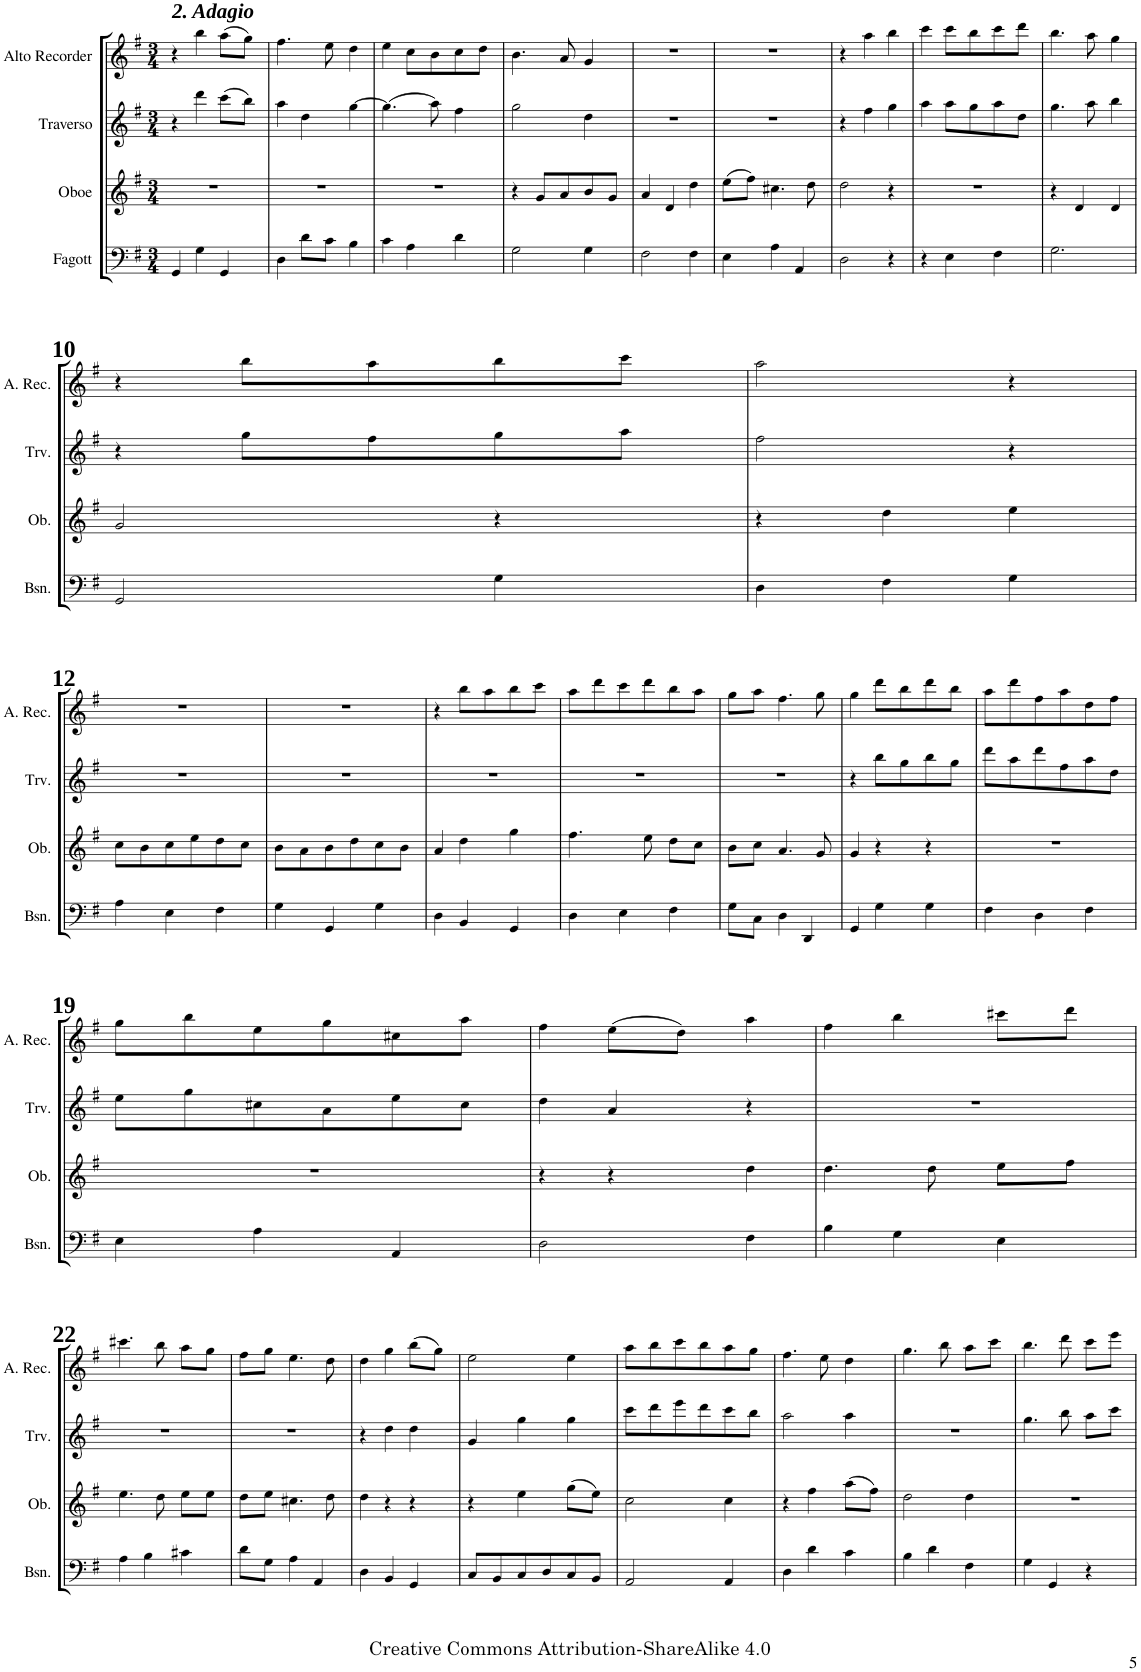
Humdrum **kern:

**kern	**kern	**kern	**kern
*part4	*part3	*part2	*part1
*staff4	*staff3	*staff2	*staff1
*I"Fagott	*I"Oboe	*I"Traverso	*I"Alto Recorder
*	*I'Ob.	*I'Trv.	*I'A. Rec.
!!LO:PB:g=z
*clefF4	*clefG2	*clefG2	*clefG2
*k[f#]	*k[f#]	*k[f#]	*k[f#]
*M3/4	*M3/4	*M3/4	*M3/4
=1	=1	=1	=1
!	!	!	!LO:TX:a:Bi:t=2. Adagio
4GG/	2.r	4r	4r
4G\	.	4ddd\	4bb\
4GG/	.	(8ccc\L	(8aa\L
.	.	8bb\J)	8gg\J)
=2	=2	=2	=2
4D\	2.r	4aa\	4.ff#\
8d\L	.	4dd\	.
8c\J	.	.	8ee\
4B\	.	[4gg\	4dd\
=3	=3	=3	=3
4c\	2.r	(4.gg\]	4ee\
4A\	.	.	8cc\L
.	.	8aa\)	8b\
4d\	.	4ff#\	8cc\
.	.	.	8dd\J
=4	=4	=4	=4
2G\	4r	2gg\	4.b\
.	8g/L	.	.
.	8a/	.	8a/
4G\	8b/	4dd\	4g/
.	8g/J	.	.
=5	=5	=5	=5
2F#\	4a/	2.r	2.r
.	4d/	.	.
4F#\	4dd\	.	.
=6	=6	=6	=6
4E\	(8ee\L	2.r	2.r
.	8ff#\J)	.	.
4A\	4.cc#X\	.	.
4AA/	.	.	.
.	8dd\	.	.
=7	=7	=7	=7
2D\	2dd\	4r	4r
.	.	4ff#\	4aa\
4r	4r	4gg\	4bb\
=8	=8	=8	=8
4r	2.r	4aa\	4ccc\
4E\	.	8aa\L	8ccc\L
.	.	8gg\	8bb\
4F#\	.	8aa\	8ccc\
.	.	8dd\J	8ddd\J
=9	=9	=9	=9
2.G\	4r	4.gg\	4.bb\
.	4d/	.	.
.	.	8aa\	8aa\
.	4d/	4bb\	4gg\
!!LO:LB:g=z
=10	=10	=10	=10
2GG/	2g/	4r	4r
.	.	8gg\L	8bb\L
.	.	8ff#\	8aa\
4G\	4r	8gg\	8bb\
.	.	8aa\J	8ccc\J
=11	=11	=11	=11
4D\	4r	2ff#\	2aa\
4F#\	4dd\	.	.
4G\	4ee\	4r	4r
!!LO:LB:g=z
=12	=12	=12	=12
4A\	8cc\L	2.r	2.r
.	8b\	.	.
4E\	8cc\	.	.
.	8ee\	.	.
4F#\	8dd\	.	.
.	8cc\J	.	.
=13	=13	=13	=13
4G\	8b\L	2.r	2.r
.	8a\	.	.
4GG/	8b\	.	.
.	8dd\	.	.
4G\	8cc\	.	.
.	8b\J	.	.
=14	=14	=14	=14
4D\	4a/	2.r	4r
4BB/	4dd\	.	8bb\L
.	.	.	8aa\
4GG/	4gg\	.	8bb\
.	.	.	8ccc\J
=15	=15	=15	=15
4D\	4.ff#\	2.r	8aa\L
.	.	.	8ddd\
4E\	.	.	8ccc\
.	8ee\	.	8ddd\
4F#\	8dd\L	.	8bb\
.	8cc\J	.	8aa\J
=16	=16	=16	=16
8G\L	8b\L	2.r	8gg\L
8C\J	8cc\J	.	8aa\J
4D\	4.a/	.	4.ff#\
4DD/	.	.	.
.	8g/	.	8gg\
=17	=17	=17	=17
4GG/	4g/	4r	4gg\
4G\	4r	8bb\L	8ddd\L
.	.	8gg\	8bb\
4G\	4r	8bb\	8ddd\
.	.	8gg\J	8bb\J
=18	=18	=18	=18
4F#\	2.r	8ddd\L	8aa\L
.	.	8aa\	8ddd\
4D\	.	8ddd\	8ff#\
.	.	8ff#\	8aa\
4F#\	.	8aa\	8dd\
.	.	8dd\J	8ff#\J
!!LO:LB:g=z
=19	=19	=19	=19
4E\	2.r	8ee\L	8gg\L
.	.	8gg\	8bb\
4A\	.	8cc#X\	8ee\
.	.	8a\	8gg\
4AA/	.	8ee\	8cc#X\
.	.	8cc#\J	8aa\J
=20	=20	=20	=20
2D\	4r	4dd\	4ff#\
.	4r	4a/	(8ee\L
.	.	.	8dd\J)
4F#\	4dd\	4r	4aa\
=21	=21	=21	=21
4B\	4.dd\	2.r	4ff#\
4G\	.	.	4bb\
.	8dd\	.	.
4E\	8ee\L	.	8ccc#X\L
.	8ff#\J	.	8ddd\J
!!LO:LB:g=z
=22	=22	=22	=22
4A\	4.ee\	2.r	4.ccc#X\
4B\	.	.	.
.	8dd\	.	8bb\
4c#X\	8ee\L	.	8aa\L
.	8ee\J	.	8gg\J
=23	=23	=23	=23
8d\L	8dd\L	2.r	8ff#\L
8G\J	8ee\J	.	8gg\J
4A\	4.cc#X\	.	4.ee\
4AA/	.	.	.
.	8dd\	.	8dd\
=24	=24	=24	=24
4D\	4dd\	4r	4dd\
4BB/	4r	4dd\	4gg\
4GG/	4r	4dd\	(8bb\L
.	.	.	8gg\J)
=25	=25	=25	=25
8C/L	4r	4g/	2ee\
8BB/	.	.	.
8C/	4ee\	4gg\	.
8D/	.	.	.
8C/	(8gg\L	4gg\	4ee\
8BB/J	8ee\J)	.	.
=26	=26	=26	=26
2AA/	2cc\	8ccc\L	8aa\L
.	.	8ddd\	8bb\
.	.	8eee\	8ccc\
.	.	8ddd\	8bb\
4AA/	4cc\	8ccc\	8aa\
.	.	8bb\J	8gg\J
=27	=27	=27	=27
4D\	4r	2aa\	4.ff#\
4d\	4ff#\	.	.
.	.	.	8ee\
4c\	(8aa\L	4aa\	4dd\
.	8ff#\J)	.	.
=28	=28	=28	=28
4B\	2dd\	2.r	4.gg\
4d\	.	.	.
.	.	.	8bb\
4F#\	4dd\	.	8aa\L
.	.	.	8ccc\J
=29	=29	=29	=29
4G\	2.r	4.gg\	4.bb\
4GG/	.	.	.
.	.	8bb\	8ddd\
4r	.	8aa\L	8ccc\L
.	.	8ccc\J	8eee\J
=	=	=	=
*-	*-	*-	*-
